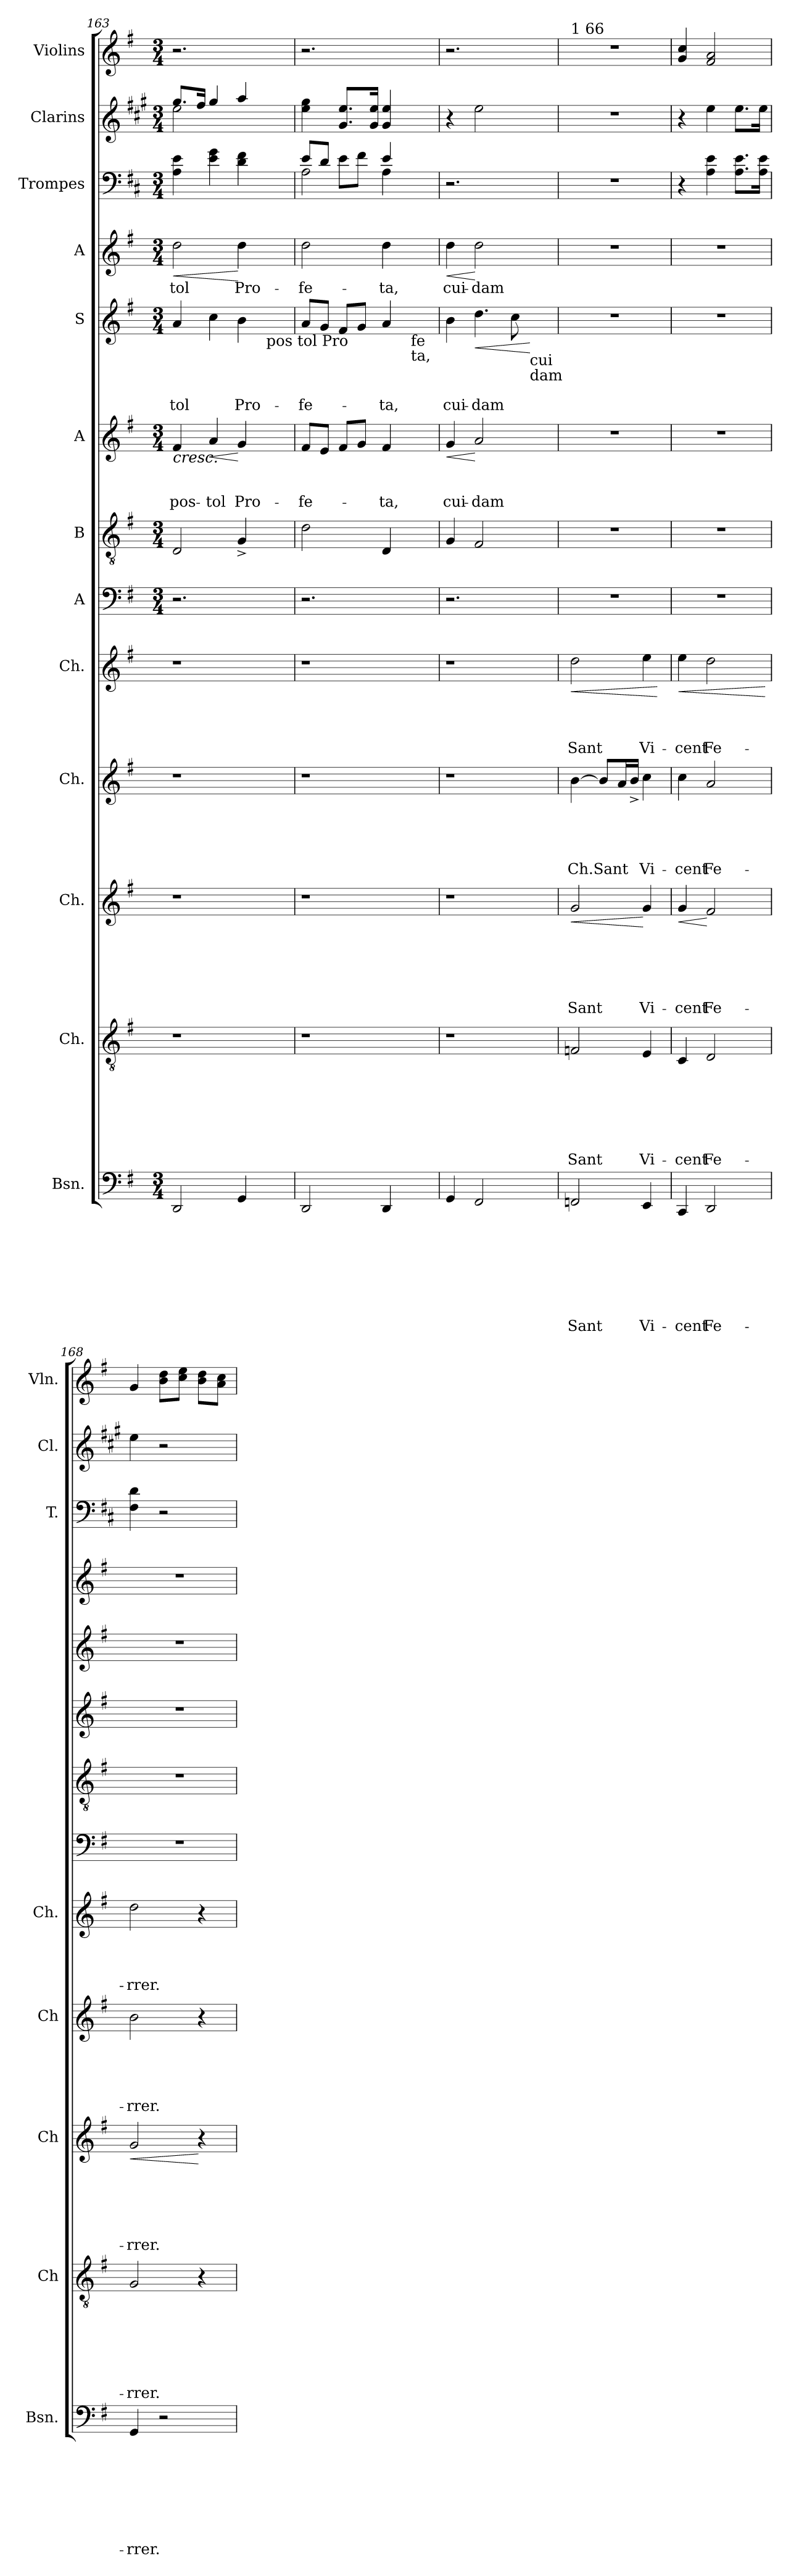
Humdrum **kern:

**kern	**text	**text	**text	**text	**text	**text	**text	**text	**kern	**text	**text	**text	**text	**text	**text	**text	**kern	**text	**text	**text	**text	**text	**text	**dynam	**kern	**text	**text	**text	**text	**text	**kern	**text	**text	**text	**text	**dynam	**kern	**kern	**kern	**text	**text	**text	**dynam	**kern	**text	**text	**dynam	**kern	**text	**dynam	**kern	**kern	**kern
*part13	*part13	*part13	*part13	*part13	*part13	*part13	*part13	*part13	*part12	*part12	*part12	*part12	*part12	*part12	*part12	*part12	*part11	*part11	*part11	*part11	*part11	*part11	*part11	*part11	*part10	*part10	*part10	*part10	*part10	*part10	*part9	*part9	*part9	*part9	*part9	*part9	*part8	*part7	*part6	*part6	*part6	*part6	*part6	*part5	*part5	*part5	*part5	*part4	*part4	*part4	*part3	*part2	*part1
*staff13	*staff13	*staff13	*staff13	*staff13	*staff13	*staff13	*staff13	*staff13	*staff12	*staff12	*staff12	*staff12	*staff12	*staff12	*staff12	*staff12	*staff11	*staff11	*staff11	*staff11	*staff11	*staff11	*staff11	*staff11	*staff10	*staff10	*staff10	*staff10	*staff10	*staff10	*staff9	*staff9	*staff9	*staff9	*staff9	*staff9	*staff8	*staff7	*staff6	*staff6	*staff6	*staff6	*staff6	*staff5	*staff5	*staff5	*staff5	*staff4	*staff4	*staff4	*staff3	*staff2	*staff1
*I"Bsn.	*	*	*	*	*	*	*	*	*I"Ch.	*	*	*	*	*	*	*	*I"Ch.	*	*	*	*	*	*	*	*I"Ch.	*	*	*	*	*	*I"Ch.	*	*	*	*	*	*I"A	*I"B	*I"A	*	*	*	*	*I"S	*	*	*	*I"A	*	*	*I"Trompes	*I"Clarins	*I"Violins
*I'Bsn.	*	*	*	*	*	*	*	*	*I'Ch	*	*	*	*	*	*	*	*I'Ch	*	*	*	*	*	*	*	*I'Ch	*	*	*	*	*	*I'Ch.	*	*	*	*	*	*	*	*	*	*	*	*	*	*	*	*	*	*	*	*I'T.	*I'Cl.	*I'Vln.
*clefF4	*	*	*	*	*	*	*	*	*clefGv2	*	*	*	*	*	*	*	*clefG2	*	*	*	*	*	*	*	*clefG2	*	*	*	*	*	*clefG2	*	*	*	*	*	*clefF4	*clefGv2	*clefG2	*	*	*	*	*clefG2	*	*	*	*clefG2	*	*	*clefF4	*clefG2	*clefG2
*	*	*	*	*	*	*	*	*	*	*	*	*	*	*	*	*	*	*	*	*	*	*	*	*	*	*	*	*	*	*	*	*	*	*	*	*	*	*	*	*	*	*	*	*	*	*	*	*	*	*	*ITrd4c7	*ITrd1c2	*
*k[f#]	*	*	*	*	*	*	*	*	*k[f#]	*	*	*	*	*	*	*	*k[f#]	*	*	*	*	*	*	*	*k[f#]	*	*	*	*	*	*k[f#]	*	*	*	*	*	*k[f#]	*k[f#]	*k[f#]	*	*	*	*	*k[f#]	*	*	*	*k[f#]	*	*	*k[f#]	*k[f#]	*k[f#]
*G:	*	*	*	*	*	*	*	*	*G:	*	*	*	*	*	*	*	*G:	*	*	*	*	*	*	*	*G:	*	*	*	*	*	*G:	*	*	*	*	*	*G:	*G:	*G:	*	*	*	*	*G:	*	*	*	*G:	*	*	*G:	*G:	*G:
*M3/4	*	*	*	*	*	*	*	*	*	*	*	*	*	*	*	*	*	*	*	*	*	*	*	*	*	*	*	*	*	*	*	*	*	*	*	*	*M3/4	*M3/4	*M3/4	*	*	*	*	*M3/4	*	*	*	*M3/4	*	*	*M3/4	*M3/4	*M3/4
=163	=163	=163	=163	=163	=163	=163	=163	=163	=163	=163	=163	=163	=163	=163	=163	=163	=163	=163	=163	=163	=163	=163	=163	=163	=163	=163	=163	=163	=163	=163	=163	=163	=163	=163	=163	=163	=163	=163	=163	=163	=163	=163	=163	=163	=163	=163	=163	=163	=163	=163	=163	=163	=163
!	!	!	!	!	!	!	!	!	!	!	!	!	!	!	!	!	!	!	!	!	!	!	!	!	!	!	!	!	!	!	!	!	!	!	!	!	!	!	!	!	!	!LO:LY:b	!LO:HP:b	!	!	!LO:LY:a	!	!	!LO:LY:b	!LO:HP:b	!	!	!
*	*	*	*	*	*	*	*	*	*	*	*	*	*	*	*	*	*	*	*	*	*	*	*	*	*	*	*	*	*	*	*	*	*	*	*	*	*	*	*	*	*	*	*	*	*	*	*	*	*	*	*	*^	*
2DD/	.	.	.	.	.	.	.	.	1r	.	.	.	.	.	.	.	1r	.	.	.	.	.	.	.	1r	.	.	.	.	.	1r	.	.	.	.	.	2.r	2D/	4f#/	.	.	-pos-	<	4a/	.	-tol	.	2dd\	-tol	<	4D\ 4A\	2dd\	8.ff#/L	2.r
.	.	.	.	.	.	.	.	.	.	.	.	.	.	.	.	.	.	.	.	.	.	.	.	.	.	.	.	.	.	.	.	.	.	.	.	.	.	.	.	.	.	.	.	.	.	.	.	.	.	.	.	.	16ee/Jk	.
!	!	!	!	!	!	!	!	!	!	!	!	!	!	!	!	!	!	!	!	!	!	!	!	!	!	!	!	!	!	!	!	!	!	!	!	!	!	!	!	!	!	!LO:LY:b	!LO:HP:b	!	!	!	!	!	!	!	!	!	!	!
.	.	.	.	.	.	.	.	.	.	.	.	.	.	.	.	.	.	.	.	.	.	.	.	.	.	.	.	.	.	.	.	.	.	.	.	.	.	.	4a/	.	.	-tol	<	4cc\	.	.	.	.	.	.	4A\ 4c\	.	4ff#/	.
!	!	!	!	!	!	!	!	!	!	!	!	!	!	!	!	!	!	!	!	!	!	!	!	!	!	!	!	!	!	!	!	!	!	!	!	!	!	!	!	!	!	!LO:LY:b	!	!	!	!LO:LY:a	!	!	!LO:LY:b	!	!	!	!	!
4GG/	.	.	.	.	.	.	.	.	.	.	.	.	.	.	.	.	.	.	.	.	.	.	.	.	.	.	.	.	.	.	.	.	.	.	.	.	.	4G^</	4g/	.	.	Pro-	[	4b\	.	Pro-	.	4dd\	Pro-	[	4G\ 4B\	4ryy	4gg/	.
!	!	!	!	!	!	!	!	!	!	!	!	!	!	!	!	!	!	!	!	!	!	!	!	!	!	!	!	!	!	!	!	!	!	!	!	!	!	!	!	!	!	!	!	!LO:TX:b:t=pos tol Pro	!	!	!	!	!	!	!	!	!	!
4ryy	.	.	.	.	.	.	.	.	.	.	.	.	.	.	.	.	.	.	.	.	.	.	.	.	.	.	.	.	.	.	.	.	.	.	.	.	4ryy	4ryy	4ryy	.	.	.	[	4ryy	.	.	.	4ryy	.	.	4ryy	4ryy	4ryy	4ryy
=164	=164	=164	=164	=164	=164	=164	=164	=164	=164	=164	=164	=164	=164	=164	=164	=164	=164	=164	=164	=164	=164	=164	=164	=164	=164	=164	=164	=164	=164	=164	=164	=164	=164	=164	=164	=164	=164	=164	=164	=164	=164	=164	=164	=164	=164	=164	=164	=164	=164	=164	=164	=164	=164	=164
!	!	!	!	!	!	!	!	!	!	!	!	!	!	!	!	!	!	!	!	!	!	!	!	!	!	!	!	!	!	!	!	!	!	!	!	!	!	!	!	!	!	!LO:LY:b	!	!	!	!LO:LY:a	!	!	!LO:LY:b	!	!	!	!	!
*	*	*	*	*	*	*	*	*	*	*	*	*	*	*	*	*	*	*	*	*	*	*	*	*	*	*	*	*	*	*	*	*	*	*	*	*	*	*	*	*	*	*	*	*	*	*	*	*	*	*	*^	*v	*v	*
2DD/	.	.	.	.	.	.	.	.	1r	.	.	.	.	.	.	.	1r	.	.	.	.	.	.	.	1r	.	.	.	.	.	1r	.	.	.	.	.	2.r	2d\	8f#/L	.	.	-fe-	.	8a/L	.	-fe-	.	2dd\	-fe-	.	2D\	8A/L	4dd\ 4ff#\	2.r
.	.	.	.	.	.	.	.	.	.	.	.	.	.	.	.	.	.	.	.	.	.	.	.	.	.	.	.	.	.	.	.	.	.	.	.	.	.	.	8e/J	.	.	.	.	8g/J	.	.	.	.	.	.	.	8G/J	.	.
.	.	.	.	.	.	.	.	.	.	.	.	.	.	.	.	.	.	.	.	.	.	.	.	.	.	.	.	.	.	.	.	.	.	.	.	.	.	.	8f#/L	.	.	.	.	8f#/L	.	.	.	.	.	.	.	8A\L	8.f#/ 8.dd/L	.
.	.	.	.	.	.	.	.	.	.	.	.	.	.	.	.	.	.	.	.	.	.	.	.	.	.	.	.	.	.	.	.	.	.	.	.	.	.	.	8g/J	.	.	.	.	8g/J	.	.	.	.	.	.	.	8B\J	.	.
.	.	.	.	.	.	.	.	.	.	.	.	.	.	.	.	.	.	.	.	.	.	.	.	.	.	.	.	.	.	.	.	.	.	.	.	.	.	.	.	.	.	.	.	.	.	.	.	.	.	.	.	.	16f#/ 16dd/Jk	.
!	!	!	!	!	!	!	!	!	!	!	!	!	!	!	!	!	!	!	!	!	!	!	!	!	!	!	!	!	!	!	!	!	!	!	!	!	!	!	!	!	!	!LO:LY:b	!	!	!	!LO:LY:a	!	!	!LO:LY:b	!	!	!	!	!
4DD/	.	.	.	.	.	.	.	.	.	.	.	.	.	.	.	.	.	.	.	.	.	.	.	.	.	.	.	.	.	.	.	.	.	.	.	.	.	4D/	4f#/	.	.	-ta,	.	4a/	.	-ta,	.	4dd\	-ta,	.	4D\	4A/	4f#/ 4dd/	.
!	!	!	!	!	!	!	!	!	!	!	!	!	!	!	!	!	!	!	!	!	!	!	!	!	!	!	!	!	!	!	!	!	!	!	!	!	!	!	!	!	!	!	!	!LO:TX:b:t=fe	!	!	!	!	!	!	!	!	!	!
!	!	!	!	!	!	!	!	!	!	!	!	!	!	!	!	!	!	!	!	!	!	!	!	!	!	!	!	!	!	!	!	!	!	!	!	!	!	!	!	!	!	!	!	!LO:TX:b:t=ta,	!	!	!	!	!	!	!	!	!	!
4ryy	.	.	.	.	.	.	.	.	.	.	.	.	.	.	.	.	.	.	.	.	.	.	.	.	.	.	.	.	.	.	.	.	.	.	.	.	4ryy	4ryy	4ryy	.	.	.	.	4ryy	.	.	.	4ryy	.	.	4ryy	4ryy	4ryy	4ryy
=165	=165	=165	=165	=165	=165	=165	=165	=165	=165	=165	=165	=165	=165	=165	=165	=165	=165	=165	=165	=165	=165	=165	=165	=165	=165	=165	=165	=165	=165	=165	=165	=165	=165	=165	=165	=165	=165	=165	=165	=165	=165	=165	=165	=165	=165	=165	=165	=165	=165	=165	=165	=165	=165	=165
!	!	!	!	!	!	!	!	!	!	!	!	!	!	!	!	!	!	!	!	!	!	!	!	!	!	!	!	!	!	!	!	!	!	!	!	!	!	!	!	!	!	!LO:LY:b	!LO:HP:b	!	!	!LO:LY:a	!	!	!LO:LY:b	!LO:HP:b	!LO:N:vis=1	!	!	!
*	*	*	*	*	*	*	*	*	*	*	*	*	*	*	*	*	*	*	*	*	*	*	*	*	*	*	*	*	*	*	*	*	*	*	*	*	*	*	*	*	*	*	*	*	*	*	*	*	*	*	*v	*v	*	*
4GG/	.	.	.	.	.	.	.	.	1r	.	.	.	.	.	.	.	1r	.	.	.	.	.	.	.	1r	.	.	.	.	.	1r	.	.	.	.	.	2.r	4G/	4g/	.	.	cui-	<	4b\	.	cui-	.	4dd\	cui-	<	2.r	4r	2.r
!	!	!	!	!	!	!	!	!	!	!	!	!	!	!	!	!	!	!	!	!	!	!	!	!	!	!	!	!	!	!	!	!	!	!	!	!	!	!	!	!	!	!LO:LY:b	!	!	!	!LO:LY:a	!LO:HP:b	!	!LO:LY:b	!	!	!	!
2FF#/	.	.	.	.	.	.	.	.	.	.	.	.	.	.	.	.	.	.	.	.	.	.	.	.	.	.	.	.	.	.	.	.	.	.	.	.	.	2F#/	2a/	.	.	-dam	[	4.dd\	.	-dam	<	2dd\	-dam	[	.	2dd\	.
.	.	.	.	.	.	.	.	.	.	.	.	.	.	.	.	.	.	.	.	.	.	.	.	.	.	.	.	.	.	.	.	.	.	.	.	.	.	.	.	.	.	.	.	8cc\	.	.	.	.	.	.	.	.	.
!	!	!	!	!	!	!	!	!	!	!	!	!	!	!	!	!	!	!	!	!	!	!	!	!	!	!	!	!	!	!	!	!	!	!	!	!	!	!	!	!	!	!	!	!LO:TX:b:t=cui	!	!	!	!	!	!	!	!	!
!	!	!	!	!	!	!	!	!	!	!	!	!	!	!	!	!	!	!	!	!	!	!	!	!	!	!	!	!	!	!	!	!	!	!	!	!	!	!	!	!	!	!	!	!LO:TX:b:t=dam	!	!	!	!	!	!	!	!	!
4ryy	.	.	.	.	.	.	.	.	.	.	.	.	.	.	.	.	.	.	.	.	.	.	.	.	.	.	.	.	.	.	.	.	.	.	.	.	4ryy	4ryy	4ryy	.	.	.	.	4ryy	.	.	[	4ryy	.	.	4ryy	4ryy	4ryy
!!LO:LB:g=z
=166	=166	=166	=166	=166	=166	=166	=166	=166	=166	=166	=166	=166	=166	=166	=166	=166	=166	=166	=166	=166	=166	=166	=166	=166	=166	=166	=166	=166	=166	=166	=166	=166	=166	=166	=166	=166	=166	=166	=166	=166	=166	=166	=166	=166	=166	=166	=166	=166	=166	=166	=166	=166	=166
!	!	!	!	!	!	!	!	!	!	!	!	!	!	!	!	!	!	!	!	!	!	!	!	!	!	!	!	!	!	!	!	!	!	!	!	!	!	!	!	!	!	!	!	!	!	!	!	!	!	!	!	!	!LO:TX:a:t=1 66
!	!	!	!	!	!	!	!	!LO:LY:a	!	!	!	!	!	!	!	!LO:LY:a	!	!	!	!	!	!	!LO:LY:b	!LO:HP:b	!	!	!	!	!	!LO:LY:b:rj	!	!	!	!	!LO:LY:b	!LO:HP:b	!	!	!	!	!	!	!	!	!	!	!	!	!	!	!LO:N:vis=1	!LO:N:vis=1	!LO:N:vis=1
2FFn/	.	.	.	.	.	.	.	Sant	2Fn/	.	.	.	.	.	.	Sant	2g/	.	.	.	.	.	Sant	<	[>4b\	.	.	.	.	Ch.Sant	2dd\	.	.	.	Sant	<	2.r	2.r	2.r	.	.	.	.	2.r	.	.	.	2.r	.	.	2.r	2.r	2.r
.	.	.	.	.	.	.	.	.	.	.	.	.	.	.	.	.	.	.	.	.	.	.	.	.	8b/L]	.	.	.	.	.	.	.	.	.	.	.	.	.	.	.	.	.	.	.	.	.	.	.	.	.	.	.	.
.	.	.	.	.	.	.	.	.	.	.	.	.	.	.	.	.	.	.	.	.	.	.	.	.	16a/L	.	.	.	.	.	.	.	.	.	.	.	.	.	.	.	.	.	.	.	.	.	.	.	.	.	.	.	.
.	.	.	.	.	.	.	.	.	.	.	.	.	.	.	.	.	.	.	.	.	.	.	.	.	16b^</JJ	.	.	.	.	.	.	.	.	.	.	.	.	.	.	.	.	.	.	.	.	.	.	.	.	.	.	.	.
!	!	!	!	!	!	!	!	!LO:LY:a	!	!	!	!	!	!	!	!LO:LY:a	!	!	!	!	!	!	!LO:LY:b	!	!	!	!	!	!	!LO:LY:b	!	!	!	!	!LO:LY:b	!	!	!	!	!	!	!	!	!	!	!	!	!	!	!	!	!	!
4EE/	.	.	.	.	.	.	.	Vi-	4E/	.	.	.	.	.	.	Vi-	4g/	.	.	.	.	.	Vi-	[	4cc\	.	.	.	.	Vi-	4ee\	.	.	.	Vi-	.	.	.	.	.	.	.	.	.	.	.	.	.	.	.	.	.	.
.	.	.	.	.	.	.	.	.	.	.	.	.	.	.	.	.	.	.	.	.	.	.	.	.	.	.	.	.	.	.	.	.	.	.	.	[	.	.	.	.	.	.	.	.	.	.	.	.	.	.	.	.	.
=167	=167	=167	=167	=167	=167	=167	=167	=167	=167	=167	=167	=167	=167	=167	=167	=167	=167	=167	=167	=167	=167	=167	=167	=167	=167	=167	=167	=167	=167	=167	=167	=167	=167	=167	=167	=167	=167	=167	=167	=167	=167	=167	=167	=167	=167	=167	=167	=167	=167	=167	=167	=167	=167
!	!	!	!	!	!	!	!	!LO:LY:a	!	!	!	!	!	!	!	!LO:LY:a	!	!	!	!	!	!	!LO:LY:b	!LO:HP:b	!	!	!	!	!	!LO:LY:b	!	!	!	!	!LO:LY:b	!LO:HP:b	!	!	!	!	!	!	!	!	!	!	!	!	!	!	!	!	!
4CC/	.	.	.	.	.	.	.	-cent	4C/	.	.	.	.	.	.	-cent	4g/	.	.	.	.	.	-cent	<	4cc\	.	.	.	.	-cent	4ee\	.	.	.	-cent	<	2.r	2.r	2.r	.	.	.	.	2.r	.	.	.	2.r	.	.	4r	4r	4g/ 4cc/
!	!	!	!	!	!	!	!	!LO:LY:a	!	!	!	!	!	!	!	!LO:LY:a	!	!	!	!	!	!	!LO:LY:b	!	!	!	!	!	!	!LO:LY:b	!	!	!	!	!LO:LY:b	!	!	!	!	!	!	!	!	!	!	!	!	!	!	!	!	!	!
2DD/	.	.	.	.	.	.	.	Fe-	2D/	.	.	.	.	.	.	Fe-	2f#/	.	.	.	.	.	Fe-	[	2a/	.	.	.	.	Fe-	2dd\	.	.	.	Fe-	.	.	.	.	.	.	.	.	.	.	.	.	.	.	.	4D\ 4A\	4dd\	2f#/ 2a/
.	.	.	.	.	.	.	.	.	.	.	.	.	.	.	.	.	.	.	.	.	.	.	.	.	.	.	.	.	.	.	.	.	.	.	.	.	.	.	.	.	.	.	.	.	.	.	.	.	.	.	8.D\ 8.A\L	8.dd\L	.
.	.	.	.	.	.	.	.	.	.	.	.	.	.	.	.	.	.	.	.	.	.	.	.	.	.	.	.	.	.	.	.	.	.	.	.	.	.	.	.	.	.	.	.	.	.	.	.	.	.	.	16D\ 16A\Jk	16dd\Jk	.
.	.	.	.	.	.	.	.	.	.	.	.	.	.	.	.	.	.	.	.	.	.	.	.	.	.	.	.	.	.	.	.	.	.	.	.	[	.	.	.	.	.	.	.	.	.	.	.	.	.	.	.	.	.
=168	=168	=168	=168	=168	=168	=168	=168	=168	=168	=168	=168	=168	=168	=168	=168	=168	=168	=168	=168	=168	=168	=168	=168	=168	=168	=168	=168	=168	=168	=168	=168	=168	=168	=168	=168	=168	=168	=168	=168	=168	=168	=168	=168	=168	=168	=168	=168	=168	=168	=168	=168	=168	=168
!	!	!	!	!	!	!	!	!LO:LY:a	!	!	!	!	!	!	!	!LO:LY:a	!	!	!	!	!	!	!LO:LY:b	!LO:HP:b	!	!	!	!	!	!LO:LY:b	!	!	!	!	!LO:LY:b	!	!	!	!	!	!	!	!	!	!	!	!	!	!	!	!	!	!
4GG/	.	.	.	.	.	.	.	-rrer.	2G/	.	.	.	.	.	.	-rrer.	2g/	.	.	.	.	.	-rrer.	<	2b\	.	.	.	.	-rrer.	2dd\	.	.	.	-rrer.	.	2.r	2.r	2.r	.	.	.	.	2.r	.	.	.	2.r	.	.	4BB\ 4G\	4dd\	4g/
2r	.	.	.	.	.	.	.	.	.	.	.	.	.	.	.	.	.	.	.	.	.	.	.	.	.	.	.	.	.	.	.	.	.	.	.	.	.	.	.	.	.	.	.	.	.	.	.	.	.	.	2r	2r	8b\ 8dd\L
.	.	.	.	.	.	.	.	.	.	.	.	.	.	.	.	.	.	.	.	.	.	.	.	.	.	.	.	.	.	.	.	.	.	.	.	.	.	.	.	.	.	.	.	.	.	.	.	.	.	.	.	.	8cc\ 8ee\J
.	.	.	.	.	.	.	.	.	4r	.	.	.	.	.	.	.	4r	.	.	.	.	.	.	[	4r	.	.	.	.	.	4r	.	.	.	.	.	.	.	.	.	.	.	.	.	.	.	.	.	.	.	.	.	8b\ 8dd\L
.	.	.	.	.	.	.	.	.	.	.	.	.	.	.	.	.	.	.	.	.	.	.	.	.	.	.	.	.	.	.	.	.	.	.	.	.	.	.	.	.	.	.	.	.	.	.	.	.	.	.	.	.	8a\ 8cc\J
=	=	=	=	=	=	=	=	=	=	=	=	=	=	=	=	=	=	=	=	=	=	=	=	=	=	=	=	=	=	=	=	=	=	=	=	=	=	=	=	=	=	=	=	=	=	=	=	=	=	=	=	=	=
*-	*-	*-	*-	*-	*-	*-	*-	*-	*-	*-	*-	*-	*-	*-	*-	*-	*-	*-	*-	*-	*-	*-	*-	*-	*-	*-	*-	*-	*-	*-	*-	*-	*-	*-	*-	*-	*-	*-	*-	*-	*-	*-	*-	*-	*-	*-	*-	*-	*-	*-	*-	*-	*-
